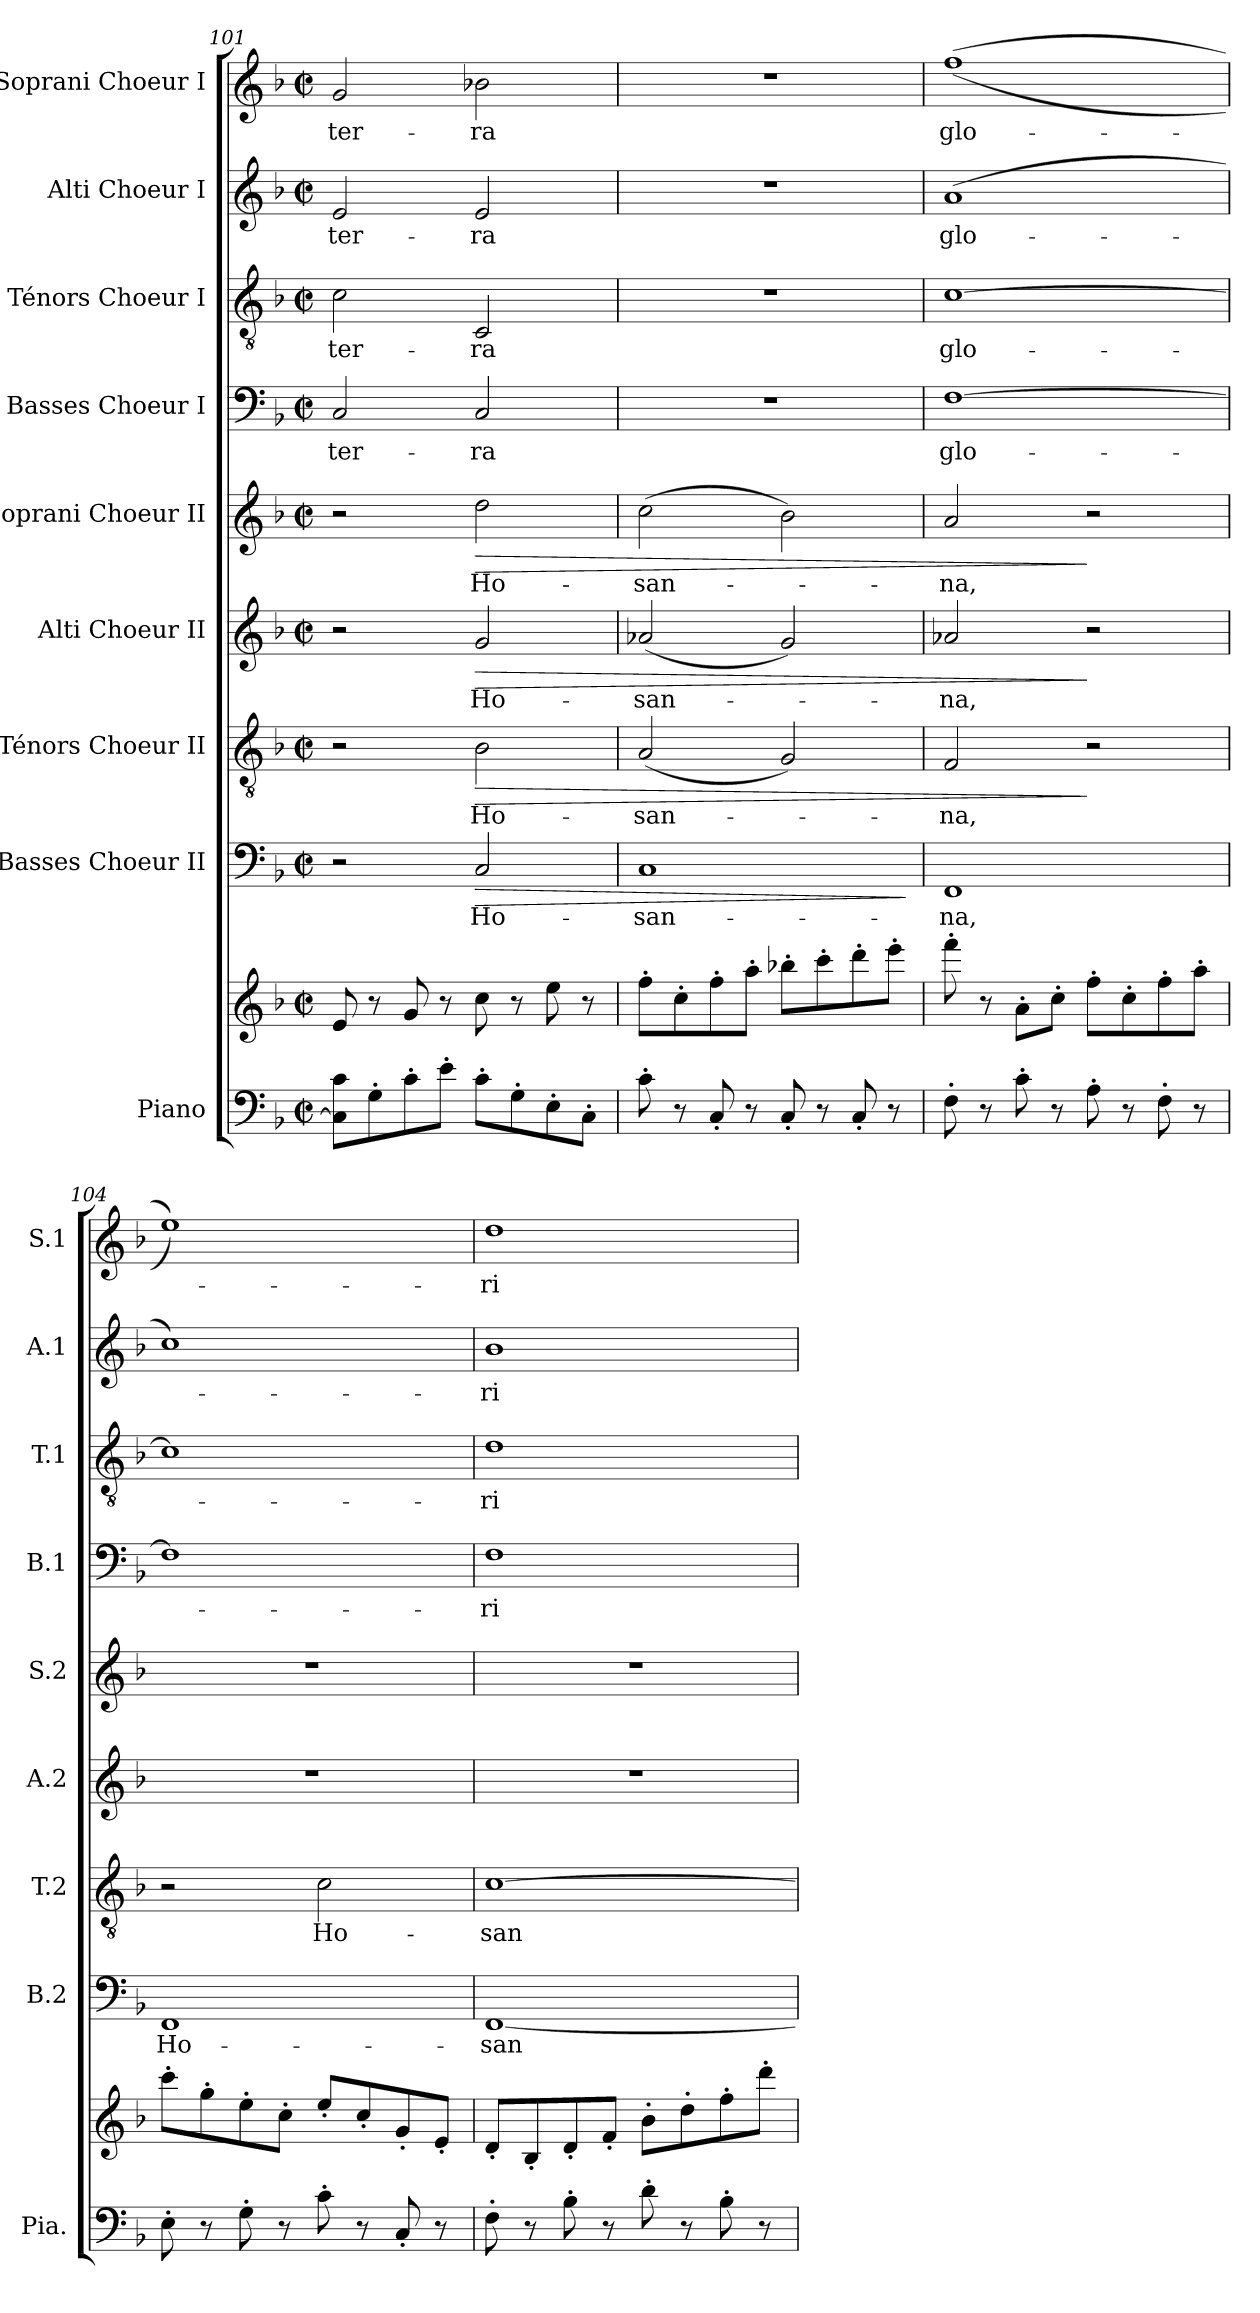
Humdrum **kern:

**kern	**kern	**kern	**text	**dynam	**kern	**text	**dynam	**kern	**text	**dynam	**kern	**text	**dynam	**kern	**text	**kern	**text	**kern	**text	**kern	**text
*part9	*part9	*part8	*part8	*part8	*part7	*part7	*part7	*part6	*part6	*part6	*part5	*part5	*part5	*part4	*part4	*part3	*part3	*part2	*part2	*part1	*part1
*staff10	*staff9	*staff8	*staff8	*staff8	*staff7	*staff7	*staff7	*staff6	*staff6	*staff6	*staff5	*staff5	*staff5	*staff4	*staff4	*staff3	*staff3	*staff2	*staff2	*staff1	*staff1
*I"Piano	*	*I"Basses Choeur II	*	*	*I"Ténors Choeur II	*	*	*I"Alti Choeur II	*	*	*I"Soprani Choeur II	*	*	*I"Basses Choeur I	*	*I"Ténors Choeur I	*	*I"Alti Choeur I	*	*I"Soprani Choeur I	*
*I'Pia.	*	*I'B.2	*	*	*I'T.2	*	*	*I'A.2	*	*	*I'S.2	*	*	*I'B.1	*	*I'T.1	*	*I'A.1	*	*I'S.1	*
*clefF4	*clefG2	*clefF4	*	*	*clefGv2	*	*	*clefG2	*	*	*clefG2	*	*	*clefF4	*	*clefGv2	*	*clefG2	*	*clefG2	*
*	*	*	*	*	*	*	*	*ITrd2c3	*	*	*	*	*	*	*	*	*	*	*	*	*
*k[b-]	*k[b-]	*k[b-]	*	*	*k[b-]	*	*	*k[f#c#]	*	*	*k[b-]	*	*	*k[b-]	*	*k[b-]	*	*k[b-]	*	*k[b-]	*
*M2/2	*M2/2	*M2/2	*	*	*M2/2	*	*	*M2/2	*	*	*M2/2	*	*	*M2/2	*	*M2/2	*	*M2/2	*	*M2/2	*
*met(c|)	*met(c|)	*met(c|)	*	*	*met(c|)	*	*	*met(c|)	*	*	*met(c|)	*	*	*met(c|)	*	*met(c|)	*	*met(c|)	*	*met(c|)	*
=101	=101	=101	=101	=101	=101	=101	=101	=101	=101	=101	=101	=101	=101	=101	=101	=101	=101	=101	=101	=101	=101
*	*	*^	*	*	*^	*	*	*^	*	*	*	*	*	*	*	*	*	*	*	*	*
8C\] 8c\L	8e/	2r	2ryy	.	.	2r	2ryy	.	.	2r	2ryy	.	.	2r	.	.	2C/	ter-	2c\	ter-	2ei/	ter-	2g/	ter-
8G'\	8r	.	.	.	.	.	.	.	.	.	.	.	.	.	.	.	.	.	.	.	.	.	.	.
8c'\	8g/	.	.	.	.	.	.	.	.	.	.	.	.	.	.	.	.	.	.	.	.	.	.	.
8e'\J	8r	.	.	.	.	.	.	.	.	.	.	.	.	.	.	.	.	.	.	.	.	.	.	.
!	!	!	!	!	!LO:HP:b	!	!	!	!LO:HP:b	!	!	!	!LO:HP:b	!	!	!LO:HP:b	!	!	!	!	!	!	!	!
8c'\L	8cc\	2C/	2ryy	Ho-	>	2B-\	2ryy	Ho-	>	2ei/	2ryy	Ho-	>	2dd\	Ho-	>	2C/	-ra	2C/	-ra	2ei/	-ra	2b-X\	-ra
8G'\	8r	.	.	.	.	.	.	.	.	.	.	.	.	.	.	.	.	.	.	.	.	.	.	.
8E'\	8ee\	.	.	.	.	.	.	.	.	.	.	.	.	.	.	.	.	.	.	.	.	.	.	.
8C'\J	8r	.	.	.	.	.	.	.	.	.	.	.	.	.	.	.	.	.	.	.	.	.	.	.
*	*	*v	*v	*	*	*	*	*	*	*v	*v	*	*	*	*	*	*	*	*	*	*	*	*	*
*	*	*	*	*	*v	*v	*	*	*	*	*	*	*	*	*	*	*	*	*	*	*	*
!!LO:PB:g=z
=102	=102	=102	=102	=102	=102	=102	=102	=102	=102	=102	=102	=102	=102	=102	=102	=102	=102	=102	=102	=102	=102
8c'\	8ff'\L	1C	-san-	.	(2A/	-san-	.	(2fni/	-san-	.	(2cc\	-san-	.	1r	.	1r	.	1r	.	1r	.
8r	8cc'\	.	.	.	.	.	.	.	.	.	.	.	.	.	.	.	.	.	.	.	.
8C'/	8ff'\	.	.	.	.	.	.	.	.	.	.	.	.	.	.	.	.	.	.	.	.
8r	8aa'\J	.	.	.	.	.	.	.	.	.	.	.	.	.	.	.	.	.	.	.	.
8C'/	8bb-X'\L	.	.	.	2G/)	.	.	2ei/)	.	.	2b-\)	.	.	.	.	.	.	.	.	.	.
8r	8ccc'\	.	.	.	.	.	.	.	.	.	.	.	.	.	.	.	.	.	.	.	.
8C'/	8ddd'\	.	.	.	.	.	.	.	.	.	.	.	.	.	.	.	.	.	.	.	.
8r	8eee'\J	.	.	.	.	.	.	.	.	.	.	.	.	.	.	.	.	.	.	.	.
.	.	.	.	]	.	.	.	.	.	.	.	.	.	.	.	.	.	.	.	.	.
=103	=103	=103	=103	=103	=103	=103	=103	=103	=103	=103	=103	=103	=103	=103	=103	=103	=103	=103	=103	=103	=103
8F'\	8fff'\	1FF	-na,	.	2F/	-na,	.	2fni/	-na,	.	2a/	-na,	.	[1F	glo-	[1c	glo-	(1ai	glo-	((1ff	glo-
8r	8r	.	.	.	.	.	.	.	.	.	.	.	.	.	.	.	.	.	.	.	.
8c'\	8a'\L	.	.	.	.	.	.	.	.	.	.	.	.	.	.	.	.	.	.	.	.
8r	8cc'\J	.	.	.	.	.	.	.	.	.	.	.	.	.	.	.	.	.	.	.	.
8A'\	8ff'\L	.	.	.	2r	.	]	2r	.	]	2r	.	]	.	.	.	.	.	.	.	.
8r	8cc'\	.	.	.	.	.	.	.	.	.	.	.	.	.	.	.	.	.	.	.	.
8F'\	8ff'\	.	.	.	.	.	.	.	.	.	.	.	.	.	.	.	.	.	.	.	.
8r	8aa'\J	.	.	.	.	.	.	.	.	.	.	.	.	.	.	.	.	.	.	.	.
=104	=104	=104	=104	=104	=104	=104	=104	=104	=104	=104	=104	=104	=104	=104	=104	=104	=104	=104	=104	=104	=104
8E'\	8ccc'\L	1FF	Ho-	.	2r	.	.	1r	.	.	1r	.	.	1F]	.	1c]	.	1cci)	.	1ee))	.
8r	8gg'\	.	.	.	.	.	.	.	.	.	.	.	.	.	.	.	.	.	.	.	.
8G'\	8ee'\	.	.	.	.	.	.	.	.	.	.	.	.	.	.	.	.	.	.	.	.
8r	8cc'\J	.	.	.	.	.	.	.	.	.	.	.	.	.	.	.	.	.	.	.	.
8c'\	8ee'/L	.	.	.	2c\	Ho-	.	.	.	.	.	.	.	.	.	.	.	.	.	.	.
8r	8cc'/	.	.	.	.	.	.	.	.	.	.	.	.	.	.	.	.	.	.	.	.
8C'/	8g'/	.	.	.	.	.	.	.	.	.	.	.	.	.	.	.	.	.	.	.	.
8r	8e'/J	.	.	.	.	.	.	.	.	.	.	.	.	.	.	.	.	.	.	.	.
=105	=105	=105	=105	=105	=105	=105	=105	=105	=105	=105	=105	=105	=105	=105	=105	=105	=105	=105	=105	=105	=105
8F'\	8d'/L	[1FF	-san-	.	[1c	-san-	.	1r	.	.	1r	.	.	1F	-ri-	1d	-ri-	1b-i	-ri-	1dd	-ri-
8r	8B-'/	.	.	.	.	.	.	.	.	.	.	.	.	.	.	.	.	.	.	.	.
8B-'\	8d'/	.	.	.	.	.	.	.	.	.	.	.	.	.	.	.	.	.	.	.	.
8r	8f'/J	.	.	.	.	.	.	.	.	.	.	.	.	.	.	.	.	.	.	.	.
8d'\	8b-'\L	.	.	.	.	.	.	.	.	.	.	.	.	.	.	.	.	.	.	.	.
8r	8dd'\	.	.	.	.	.	.	.	.	.	.	.	.	.	.	.	.	.	.	.	.
8B-'\	8ff'\	.	.	.	.	.	.	.	.	.	.	.	.	.	.	.	.	.	.	.	.
8r	8ddd'\J	.	.	.	.	.	.	.	.	.	.	.	.	.	.	.	.	.	.	.	.
=	=	=	=	=	=	=	=	=	=	=	=	=	=	=	=	=	=	=	=	=	=
*-	*-	*-	*-	*-	*-	*-	*-	*-	*-	*-	*-	*-	*-	*-	*-	*-	*-	*-	*-	*-	*-
